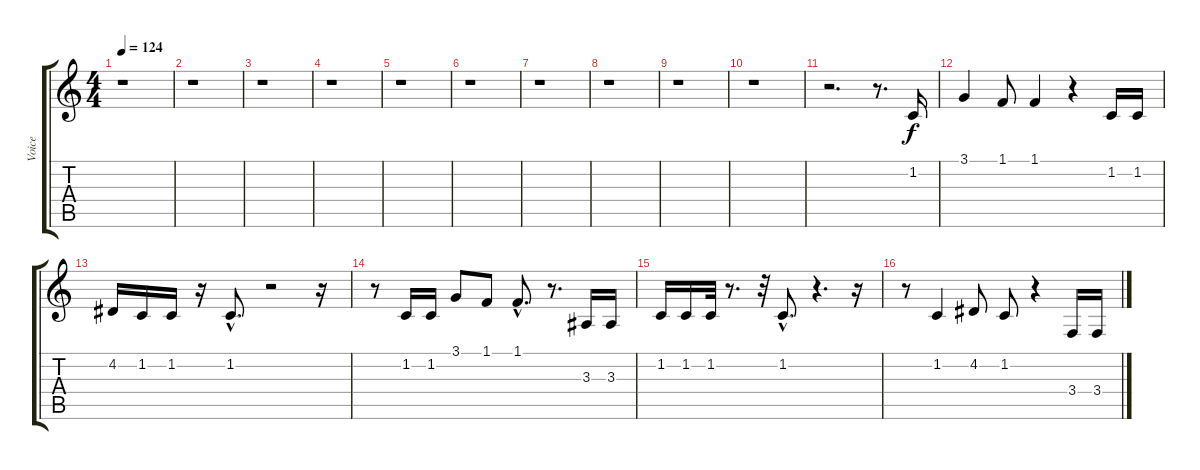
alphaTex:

\track ("Voice" "Voice") {instrument altosax}
\staff {score tabs}
\tuning (E4 B3 G3 D3 A2 E2) {hide}
\ts (4 4)
\tempo 124
\clef g2
\ks c
r.1{dy f instrument altosax} |
r.1 |
r.1 |
r.1 |
r.1 |
r.1 |
r.1 |
r.1 |
r.1 |
r.1 |
r.2{d} r.8{d} 1.2.16 |
3.1.4 1.1.8 1.1.4 r.4 1.2.16 1.2.16 |
4.2.16 1.2.16 1.2.16 r.16 1.2{hac}.8{d} r.2 r.16 |
r.8 1.2.16 1.2.16 3.1.8 1.1.8 1.1{hac}.8{d} r.8{d} 3.3.16 3.3.16 |
1.2.16 1.2.16 1.2.32 r.8{d} r.32 1.2{hac}.8{d} r.4{d} r.16 |
r.8 1.2.4 4.2.8 1.2.8 r.4 3.4.16 3.4.16
